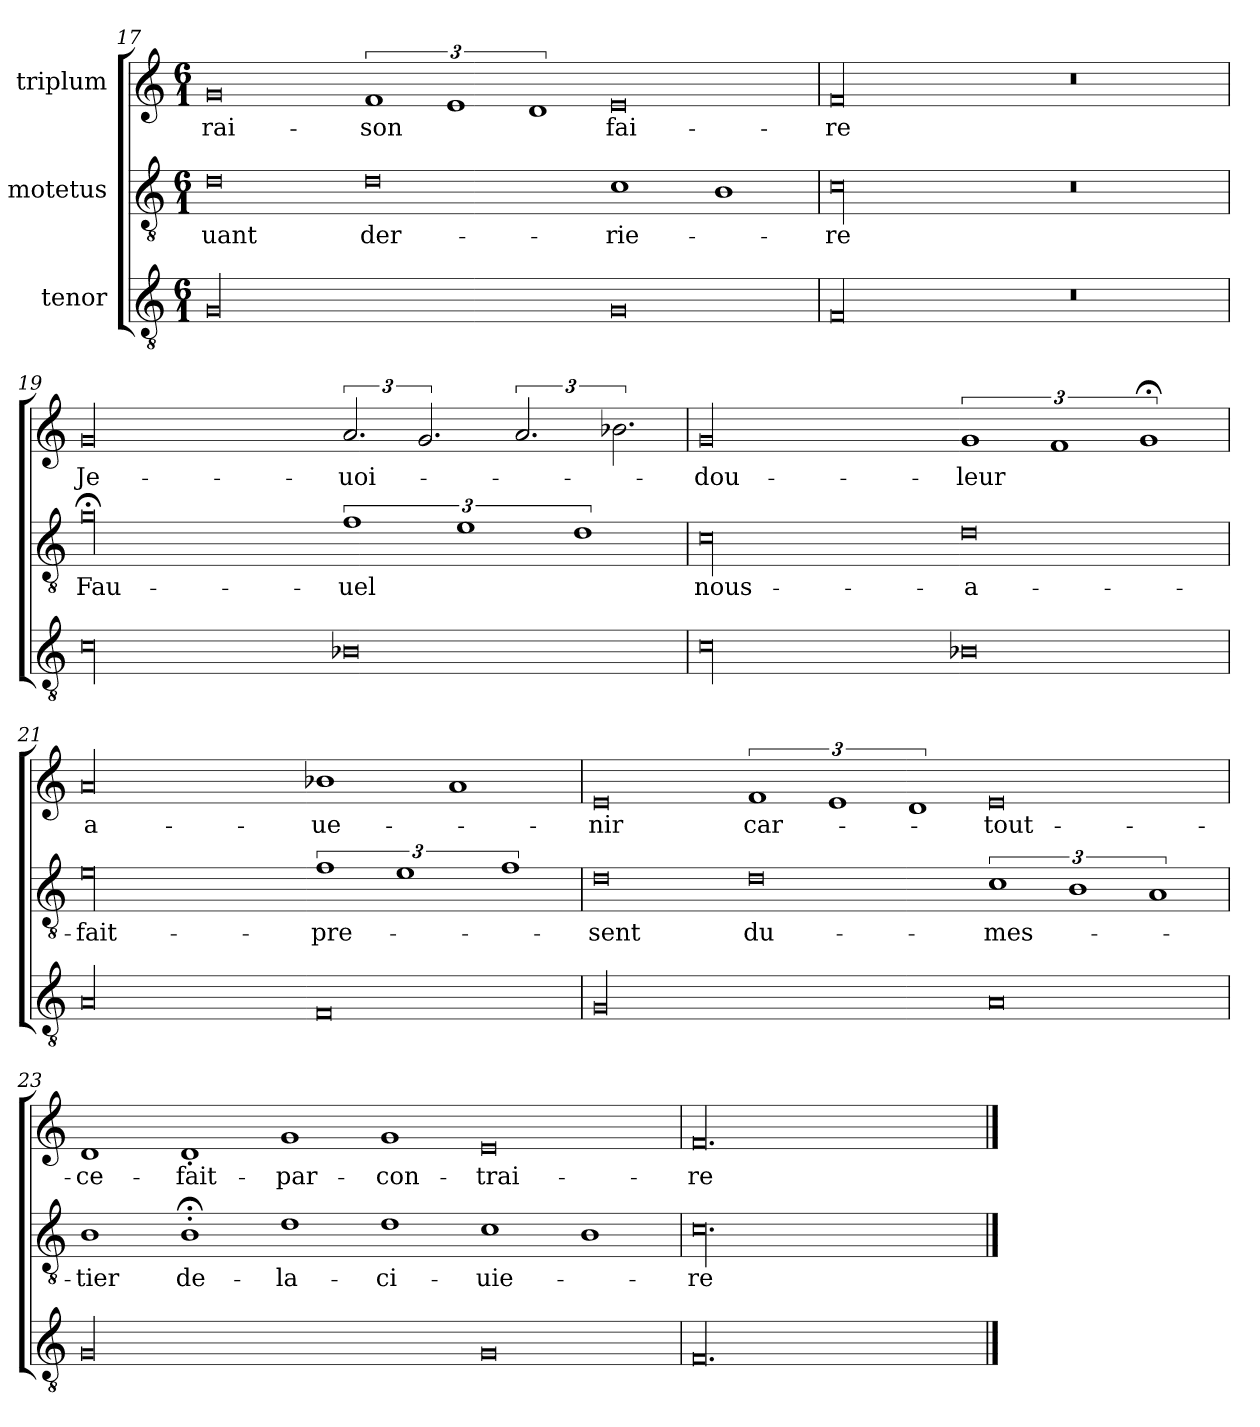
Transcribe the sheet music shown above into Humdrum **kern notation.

**kern	**kern	**text	**kern	**text
*part3	*part2	*part2	*part1	*part1
*staff3	*staff2	*staff2	*staff1	*staff1
*I"tenor	*I"motetus	*	*I"triplum	*
*clefGv2	*clefGv2	*	*clefG2	*
*k[]	*k[]	*	*k[]	*
*C:	*C:	*	*C:	*
*M6/1	*M6/1	*	*M6/1	*
=17	=17	=17	=17	=17
00G/	0d\	-uant	0g/	rai-
.	0d\	der-	3%2f/	-son
.	.	.	3%2e/	.
.	.	.	3%2d/	.
0G/	1c\	-rie-	0e/	fai-
.	1B\	.	.	.
!!LO:LB:g=z
=18	=18	=18	=18	=18
00F/	00c\	-re	00f/	-re
0r	0r	.	0r	.
=19	=19	=19	=19	=19
00c\	00g;<\	Fau-	00g/	Je-
0B-Xi\	3%2f\	-uel	3.a/	uoi-
.	.	.	3.g/	.
.	3%2e\	.	.	.
.	.	.	3.a/	.
.	3%2d\	.	.	.
.	.	.	3.b-Xi\	.
=20	=20	=20	=20	=20
00c\	00c\	nous-	00g/	dou-
0B-X\	0d\	a-	3%2g/	-leur
.	.	.	3%2f/	.
.	.	.	3%2g;</	.
=21	=21	=21	=21	=21
00A/	00e\	fait-	00a/	a-
0F/	3%2f\	pre-	1b-X\	-ue-
.	3%2e\	.	.	.
.	.	.	1a/	.
.	3%2f\	.	.	.
!!LO:LB:g=z
=22	=22	=22	=22	=22
00G/	0d\	-sent	0e/	-nir
.	0d\	du-	3%2f/	car-
.	.	.	3%2e/	.
.	.	.	3%2d/	.
0A/	3%2c\	mes-	0e/	tout-
.	3%2B\	.	.	.
.	3%2A/	.	.	.
=23	=23	=23	=23	=23
00G/	1B\	-tier	1d/	ce-
.	1B;<'\	de-	1d'/	fait-
.	1d\	la-	1g/	par-
.	1d\	ci-	1g/	con-
0G/	1c\	-uie-	0e/	-trai-
.	1B\	.	.	.
=24	=24	=24	=24	=24
00.F/	00.c\	-re	00.f/	-re
==	==	==	==	==
*-	*-	*-	*-	*-
